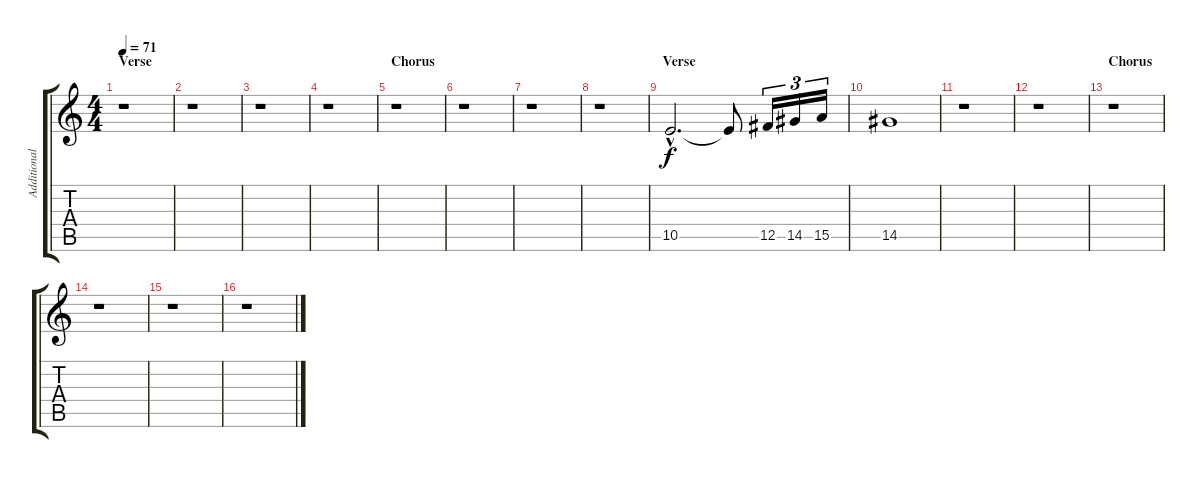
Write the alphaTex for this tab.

\track ("Additional Guitar" "Additional") {instrument distortionguitar}
\staff {score tabs}
\tuning (Db4 Ab3 E3 B2 Gb2 Db2) {hide}
\ts (4 4)
\section ("" "Verse")
\tempo 71
\clef g2
\ks c
r.1{dy f} |
r.1 |
r.1 |
r.1 |
\section ("" "Chorus")
r.1 |
r.1 |
r.1 |
r.1 |
\section ("" "Verse")
10.5{hac}.2{d} 10.5{t}.8 12.5.16{tu (3 2)} 14.5.16{tu (3 2)} 15.5.16{tu (3 2)} |
14.5.1{volume 11} |
r.1{volume 14} |
r.1 |
\section ("" "Chorus")
r.1 |
r.1 |
r.1 |
r.1
